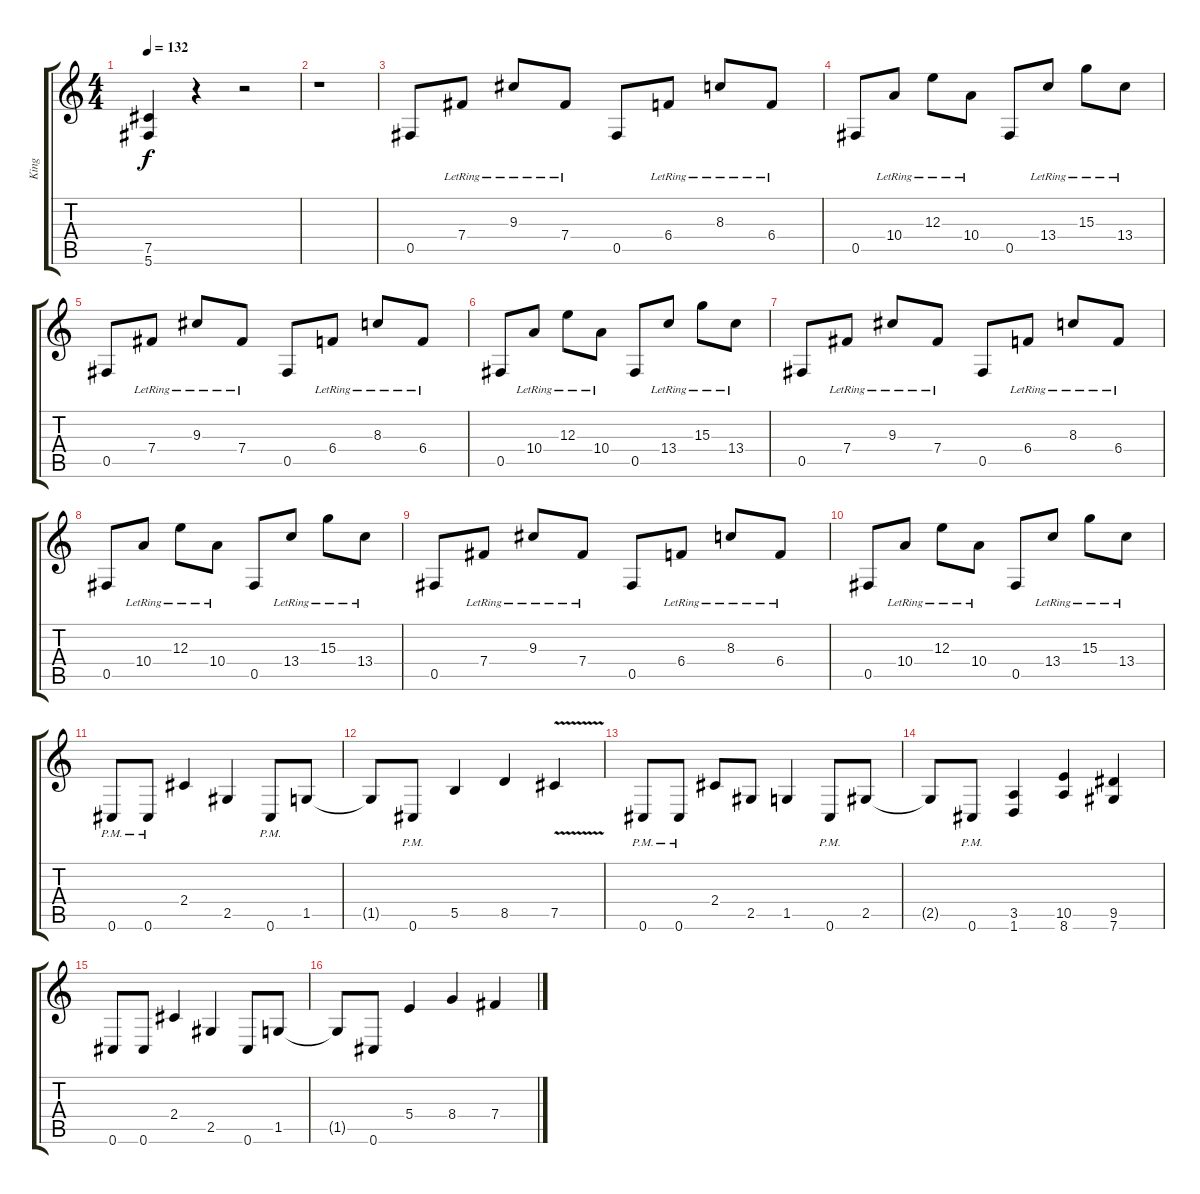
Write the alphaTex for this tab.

\track ("King" "King") {instrument distortionguitar}
\staff {score tabs}
\tuning (Db4 Ab3 E3 B2 Gb2 Db2) {hide}
\ts (4 4)
\tempo 132
\clef g2
\ks c
(7.5 5.6).4{dy f} r.4 r.2 |
r.1 |
0.5.8 7.4{lr}.8 9.3{lr}.8 7.4{lr}.8 0.5.8 6.4{lr}.8 8.3{lr}.8 6.4{lr}.8 |
0.5.8 10.4{lr}.8 12.3{lr}.8 10.4{lr}.8 0.5.8 13.4{lr}.8 15.3{lr}.8 13.4{lr}.8 |
0.5.8 7.4{lr}.8 9.3{lr}.8 7.4{lr}.8 0.5.8 6.4{lr}.8 8.3{lr}.8 6.4{lr}.8 |
0.5.8 10.4{lr}.8 12.3{lr}.8 10.4{lr}.8 0.5.8 13.4{lr}.8 15.3{lr}.8 13.4{lr}.8 |
0.5.8 7.4{lr}.8 9.3{lr}.8 7.4{lr}.8 0.5.8 6.4{lr}.8 8.3{lr}.8 6.4{lr}.8 |
0.5.8 10.4{lr}.8 12.3{lr}.8 10.4{lr}.8 0.5.8 13.4{lr}.8 15.3{lr}.8 13.4{lr}.8 |
0.5.8 7.4{lr}.8 9.3{lr}.8 7.4{lr}.8 0.5.8 6.4{lr}.8 8.3{lr}.8 6.4{lr}.8 |
0.5.8 10.4{lr}.8 12.3{lr}.8 10.4{lr}.8 0.5.8 13.4{lr}.8 15.3{lr}.8 13.4{lr}.8 |
0.6{pm}.8 0.6{pm}.8 2.4.4 2.5.4 0.6{pm}.8 1.5.8 |
1.5{t}.8 0.6{pm}.8 5.5.4 8.5.4 7.5{v}.4 |
0.6{pm}.8 0.6{pm}.8 2.4.8 2.5.8 1.5.4 0.6{pm}.8 2.5.8 |
2.5{t}.8 0.6{pm}.8 (3.5 1.6).4 (10.5 8.6).4 (9.5 7.6).4 |
0.6.8 0.6.8 2.4.4 2.5.4 0.6.8 1.5.8 |
1.5{t}.8 0.6.8 5.4.4 8.4.4 7.4.4
